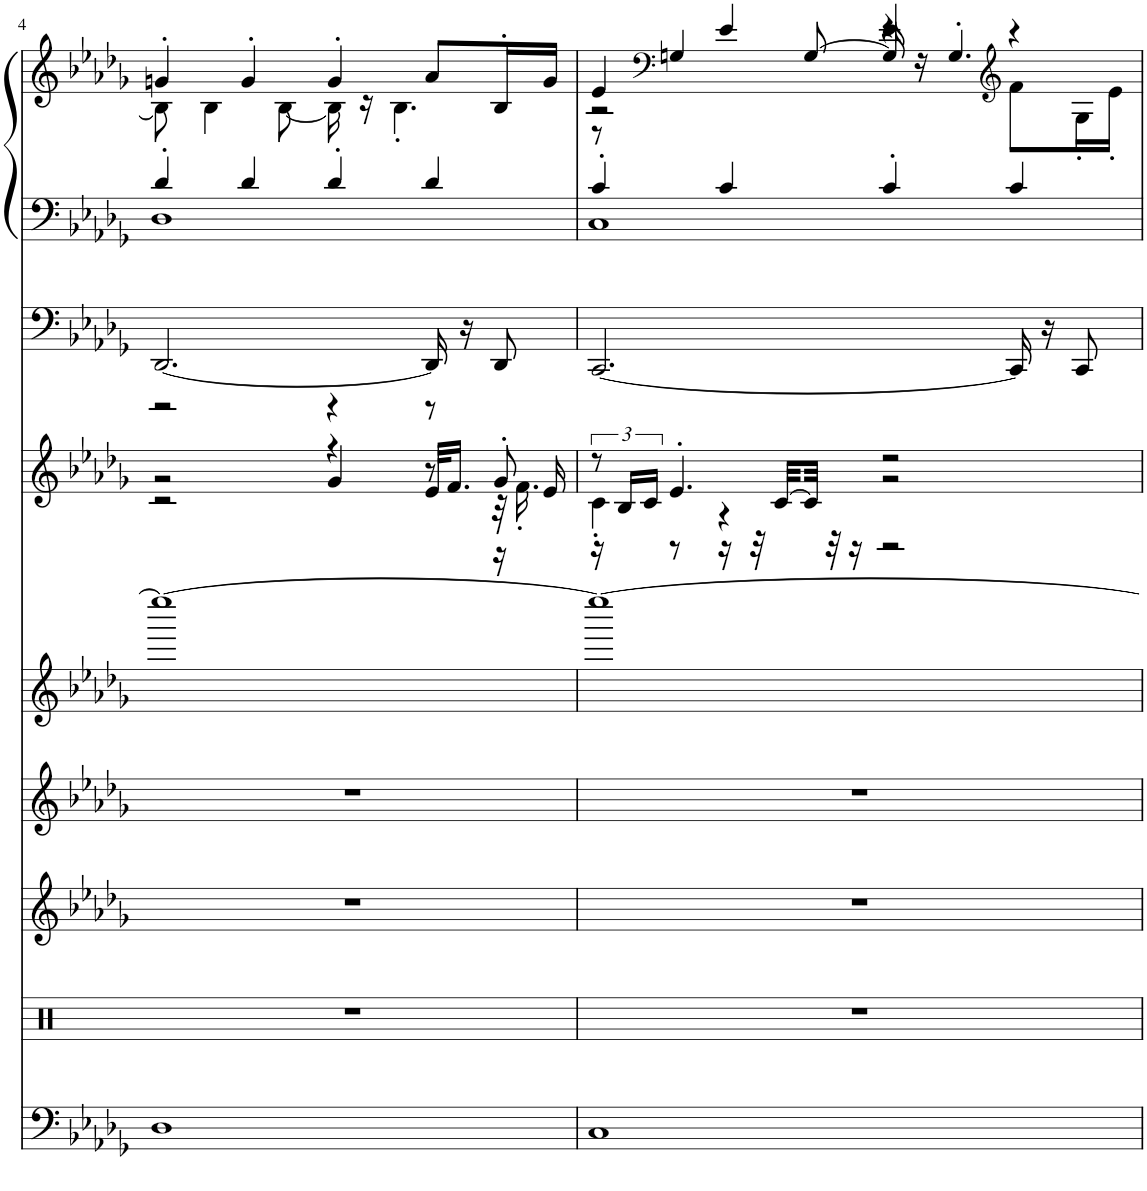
**kern	**kern	**kern	**kern	**kern	**kern	**kern	**kern	**kern
*part8	*part7	*part6	*part5	*part4	*part3	*part2	*part1	*part1
*staff9	*staff8	*staff7	*staff6	*staff5	*staff4	*staff3	*staff2	*staff1
*I"Cello	*I"Percussion	*I"Violin	*I"Violin	*I"Violin	*I"Tenor Sax	*I"Fingered Bass	*I"Grand Piano, Beautiful	*
*	*	*I'Vln	*I'Vln	*I'Vln	*I'T Sax	*	*I'Pno	*
!!LO:PB:g=z
*clefF4	*clefX	*clefG2	*clefG2	*clefG2	*clefG2	*clefF4	*clefF4	*clefG2
*	*	*	*	*	*Trd8c14	*	*	*
*k[b-e-a-d-g-]	*k[]	*k[b-e-a-d-g-]	*k[b-e-a-d-g-]	*k[b-e-a-d-g-]	*k[b-e-a-d-g-]	*k[b-e-a-d-g-]	*k[b-e-a-d-g-]	*k[b-e-a-d-g-]
*M4/4	*M4/4	*M4/4	*M4/4	*M4/4	*M4/4	*M4/4	*M4/4	*M4/4
=4	=4	=4	=4	=4	=4	=4	=4	=4
*	*	*	*	*	*^	*	*^	*^
*	*	*	*	*	*	*^	*	*	*	*	*
1D-	1r	1r	1r	1eeee-_	2r	2r	2r	[2.DD-/	4d-'/	1D-	4gn'/	8B-\]
.	.	.	.	.	.	.	.	.	.	.	.	4B-\
.	.	.	.	.	.	.	.	.	4d-/	.	4g'/	.
.	.	.	.	.	.	.	.	.	.	.	.	[8B-\
.	.	.	.	.	4r	4r	4g-/	.	4d-'/	.	4g'/	16B-\]
.	.	.	.	.	.	.	.	.	.	.	.	16r
.	.	.	.	.	.	.	.	.	.	.	.	4.B-'\
.	.	.	.	.	8r	8r	32e-/KLL	16DD-/]	4d-/	.	8a-/L	.
.	.	.	.	.	.	.	16.f/JJ	.	.	.	.	.
.	.	.	.	.	.	.	.	16r	.	.	.	.
.	.	.	.	.	8g-'/	32r	16r	8DD-/	.	.	16B-'/L	.
.	.	.	.	.	.	16.f'\	.	.	.	.	.	.
.	.	.	.	.	.	.	16e-/	.	.	.	16g/JJ	.
=5	=5	=5	=5	=5	=5	=5	=5	=5	=5	=5	=5	=5
*	*	*	*	*	*	*	*	*	*	*	*	*^
1C	1r	1r	1r	1eeee-_	8r	4c'\	24r	[2.CC/	4c'/	1C	4e-/	2r	8r
.	.	.	.	.	.	.	24B-/LL	.	.	.	.	.	.
.	.	.	.	.	.	.	24c/JJ	.	.	.	.	.	.
*	*	*	*	*	*	*	*	*	*	*	*clefF4	*	*
.	.	.	.	.	4.e-'/	.	8r	.	.	.	.	.	4Gn/
.	.	.	.	.	.	4r	16r	.	4c/	.	4e-/	.	.
.	.	.	.	.	.	.	32r	.	.	.	.	.	.
.	.	.	.	.	.	.	[32c/LLL	.	.	.	.	.	.
.	.	.	.	.	.	.	32c/JJJ]	.	.	.	.	.	[8G/
.	.	.	.	.	.	.	32r	.	.	.	.	.	.
.	.	.	.	.	.	.	16r	.	.	.	.	.	.
.	.	.	.	.	2r	2r	2r	.	4c'/	.	4e-/	4r	16G/]
.	.	.	.	.	.	.	.	.	.	.	.	.	16r
.	.	.	.	.	.	.	.	.	.	.	.	.	4.G'/
*	*	*	*	*	*	*	*	*	*	*	*clefG2	*	*
.	.	.	.	.	.	.	.	16CC/]	4c/	.	4r	8f\L	.
.	.	.	.	.	.	.	.	16r	.	.	.	.	.
.	.	.	.	.	.	.	.	8CC/	.	.	.	16G'\L	.
.	.	.	.	.	.	.	.	.	.	.	.	16e-'\JJ	.
*	*	*	*	*	*	*	*	*	*v	*v	*	*	*
*	*	*	*	*	*v	*v	*v	*	*	*v	*v	*v
=	=	=	=	=	=	=	=	=
*-	*-	*-	*-	*-	*-	*-	*-	*-
